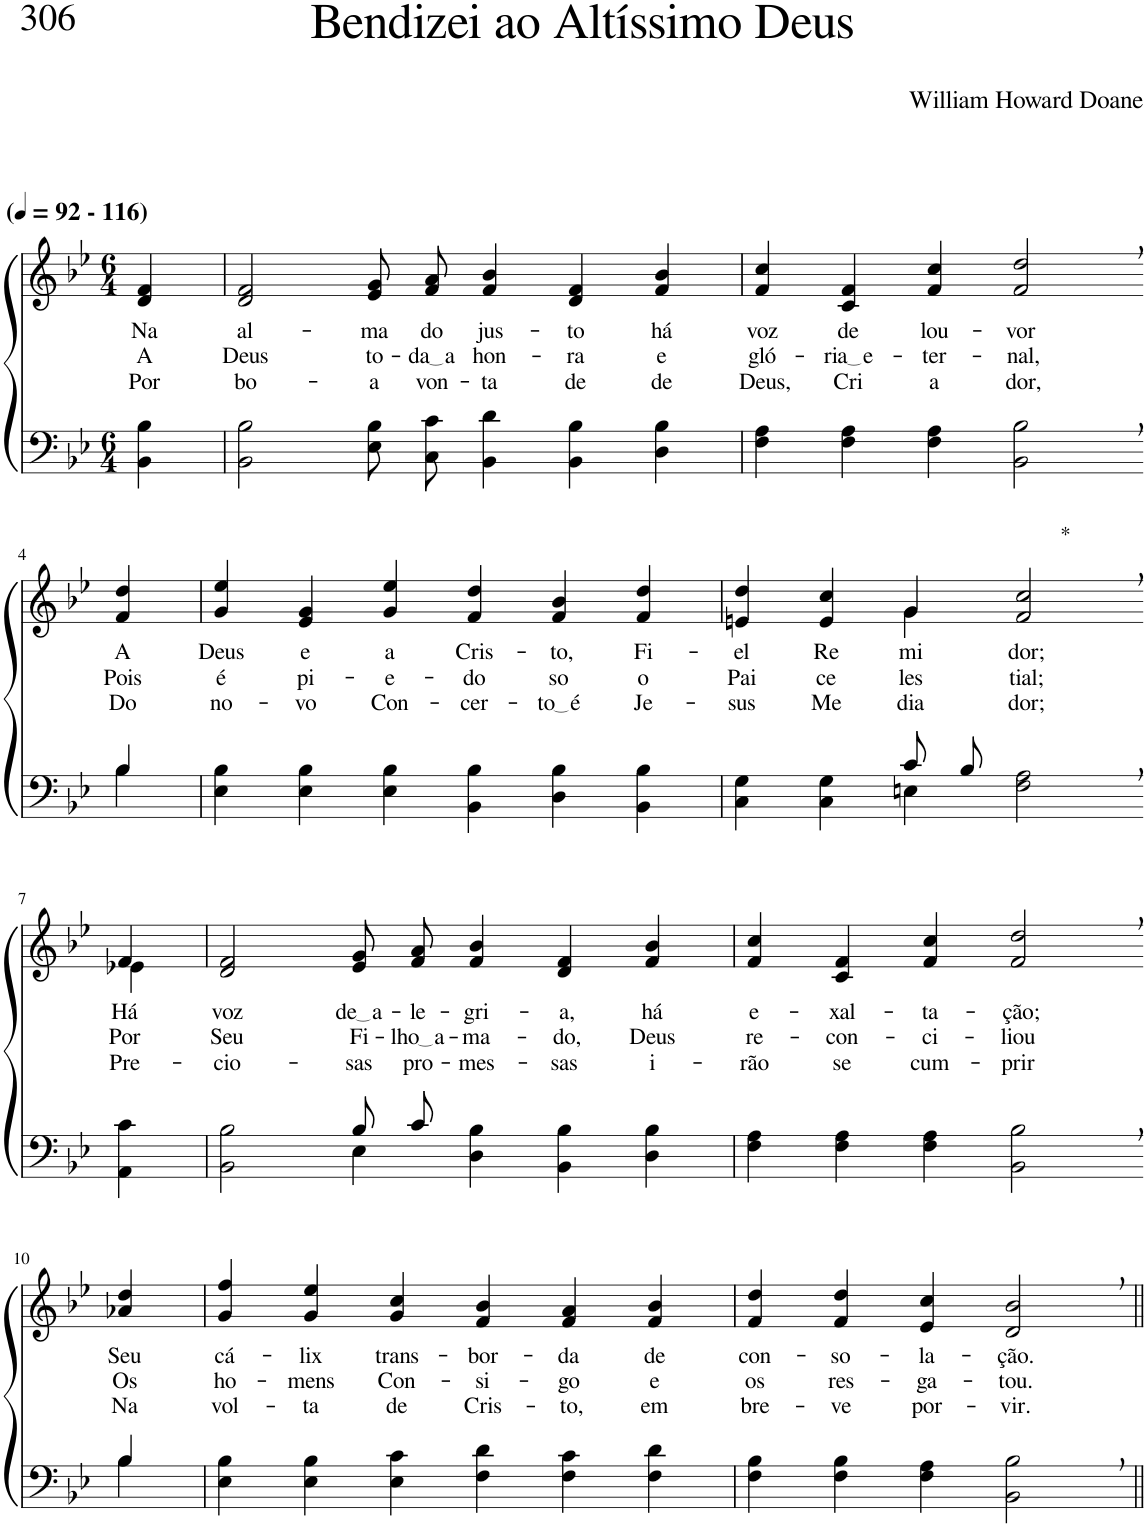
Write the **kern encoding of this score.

**kern	**kern	**text	**text	**text
*part2	*part1	*part1	*part1	*part1
*staff2	*staff1	*staff1	*staff1	*staff1
*I"Parte III e IV	*I"Parte I e II	*	*	*
*clefF4	*clefG2	*	*	*
*Trd2c3	*Trd2c3	*	*	*
*k[b-e-]	*k[b-e-]	*	*	*
*M6/4	*M6/4	*	*	*
*MM92	*MM92	*	*	*
=1	=1	=1	=1	=1
!	!LO:TX:a:B:t=(	!	!	!
!	!LO:TX:a:B:t=- 116)	!	!	!
!	!	!LO:LY:b	!LO:LY:b	!LO:LY:b
4BB-\ 4B-\	4d/ 4f/	Na	A	Por
=2	=2	=2	=2	=2
!	!	!LO:LY:b	!LO:LY:b	!LO:LY:b
2BB-\ 2B-\	2d/ 2f/	al-	Deus	bo-
!	!	!LO:LY:b	!LO:LY:b	!LO:LY:b
8E-\ 8B-\L	8e-/ 8g/L	-ma	to-	-a
!	!	!LO:LY:b	!LO:LY:b	!LO:LY:b
8C\ 8c\J	8f/ 8a/J	do	da a	von-
!	!	!LO:LY:b	!LO:LY:b	!LO:LY:b
4BB-\ 4d\	4f/ 4b-/	jus-	hon-	-ta
!	!	!LO:LY:b	!LO:LY:b	!LO:LY:b
4BB-\ 4B-\	4d/ 4f/	-to	-ra	de
!	!	!LO:LY:b	!LO:LY:b	!LO:LY:b
4D\ 4B-\	4f/ 4b-/	há	e	de
=3	=3	=3	=3	=3
!	!	!LO:LY:b	!LO:LY:b	!LO:LY:b
4F\ 4A\	4f/ 4cc/	voz	gló-	Deus,
!	!	!LO:LY:b	!LO:LY:b	!LO:LY:b
4F\ 4A\	4c/ 4f/	de	ria e	Cri
!	!	!LO:LY:b	!LO:LY:b	!LO:LY:b
4F\ 4A\	4f/ 4cc/	lou-	-ter-	a
!	!	!LO:LY:b	!LO:LY:b	!LO:LY:b
2BB-\, 2B-\,	2f/, 2dd/,	-vor	-nal,	dor,
!!LO:LB:g=z
=4-	=4-	=4-	=4-	=4-
*^	*	*	*	*
!	!	!	!LO:LY:b	!LO:LY:b	!LO:LY:b
4B-/	4B-\	4f/ 4dd/	A	Pois	Do
=5	=5	=5	=5	=5	=5
!	!	!	!LO:LY:b	!LO:LY:b	!LO:LY:b
*v	*v	*	*	*	*
4E-\ 4B-\	4g/ 4ee-/	Deus	é	no-
!	!	!LO:LY:b	!LO:LY:b	!LO:LY:b
4E-\ 4B-\	4e-/ 4g/	e	pi-	-vo
!	!	!LO:LY:b	!LO:LY:b	!LO:LY:b
4E-\ 4B-\	4g/ 4ee-/	a	-e-	Con-
!	!	!LO:LY:b	!LO:LY:b	!LO:LY:b
4BB-\ 4B-\	4f/ 4dd/	Cris-	-do	-cer-
!	!	!LO:LY:b	!LO:LY:b	!LO:LY:b
4D\ 4B-\	4f/ 4b-/	-to,	so	to é
!	!	!LO:LY:b	!LO:LY:b	!LO:LY:b
4BB-\ 4B-\	4f/ 4dd/	Fi-	o	Je-
=6	=6	=6	=6	=6
*^	*	*	*	*
!	!	!	!LO:LY:b	!LO:LY:b	!LO:LY:b
*	*	*^	*	*	*
2ryy	4C\ 4G\	4en/ 4dd/	2ryy	-el	Pai	-sus
!	!	!	!	!LO:LY:b	!LO:LY:b	!LO:LY:b
.	4C\ 4G\	4e/ 4cc/	.	Re-	ce-	Me-
!	!	!	!	!LO:LY:b	!LO:LY:b	!LO:LY:b
8c/L	4En\	4g/	4g\	-mi-	-les-	dia-
8B-/J	.	.	.	.	.	.
!	!	!LO:TX:a:t=*	!	!	!	!
!	!	!	!	!LO:LY:b	!LO:LY:b	!LO:LY:b
2ryy	2F\ 2A\	2f/, 2cc/,	2ryy	-dor;	-tial;	-dor;
!!LO:LB:g=z	!!
=7-	=7-	=7-	=7-	=7-	=7-	=7-
!	!	!	!	!LO:LY:b	!LO:LY:b	!LO:LY:b
*v	*v	*	*	*	*	*
4AA\ 4c\	4f/	4e-X\	Há	Por	Pre-
=8	=8	=8	=8	=8	=8
*^	*	*	*	*	*
!	!	!	!	!LO:LY:b	!LO:LY:b	!LO:LY:b
*	*	*v	*v	*	*	*
2ryy	2BB-\ 2B-\	2d/ 2f/	voz	Seu	-cio-
!	!	!	!LO:LY:b	!LO:LY:b	!LO:LY:b
8B-/L	4E-\	8e-/ 8g/L	de a	Fi-	-sas
!	!	!	!LO:LY:b	!LO:LY:b	!LO:LY:b
8c/J	.	8f/ 8a/J	-le-	lho a	pro-
!	!	!	!LO:LY:b	!LO:LY:b	!LO:LY:b
2.ryy	4D\ 4B-\	4f/ 4b-/	-gri-	-ma-	-mes-
!	!	!	!LO:LY:b	!LO:LY:b	!LO:LY:b
.	4BB-\ 4B-\	4d/ 4f/	-a,	-do,	-sas
!	!	!	!LO:LY:b	!LO:LY:b	!LO:LY:b
.	4D\ 4B-\	4f/ 4b-/	há	Deus	i-
=9	=9	=9	=9	=9	=9
!	!	!	!LO:LY:b	!LO:LY:b	!LO:LY:b
*v	*v	*	*	*	*
4F\ 4A\	4f/ 4cc/	e-	re-	-rão
!	!	!LO:LY:b	!LO:LY:b	!LO:LY:b
4F\ 4A\	4c/ 4f/	-xal-	-con-	se
!	!	!LO:LY:b	!LO:LY:b	!LO:LY:b
4F\ 4A\	4f/ 4cc/	-ta-	-ci-	cum-
!	!	!LO:LY:b	!LO:LY:b	!LO:LY:b
2BB-\, 2B-\,	2f/, 2dd/,	-ção;	-liou	-prir
!!LO:LB:g=z
=10-	=10-	=10-	=10-	=10-
*^	*	*	*	*
!	!	!	!LO:LY:b	!LO:LY:b	!LO:LY:b
4B-/	4B-\	4a-X/ 4dd/	Seu	Os	Na
=11	=11	=11	=11	=11	=11
!	!	!	!LO:LY:b	!LO:LY:b	!LO:LY:b
*v	*v	*	*	*	*
4E-\ 4B-\	4g/ 4ff/	cá-	ho-	vol-
!	!	!LO:LY:b	!LO:LY:b	!LO:LY:b
4E-\ 4B-\	4g/ 4ee-/	-lix	-mens	-ta
!	!	!LO:LY:b	!LO:LY:b	!LO:LY:b
4E-\ 4c\	4g/ 4cc/	trans-	Con-	de
!	!	!LO:LY:b	!LO:LY:b	!LO:LY:b
4F\ 4d\	4f/ 4b-/	-bor-	-si-	Cris-
!	!	!LO:LY:b	!LO:LY:b	!LO:LY:b
4F\ 4c\	4f/ 4a/	-da	-go	-to,
!	!	!LO:LY:b	!LO:LY:b	!LO:LY:b
4F\ 4d\	4f/ 4b-/	de	e	em
=12	=12	=12	=12	=12
!	!	!LO:LY:b	!LO:LY:b	!LO:LY:b
4F\ 4B-\	4f/ 4dd/	con-	os	bre-
!	!	!LO:LY:b	!LO:LY:b	!LO:LY:b
4F\ 4B-\	4f/ 4dd/	-so-	res-	-ve
!	!	!LO:LY:b	!LO:LY:b	!LO:LY:b
4F\ 4A\	4e-/ 4cc/	-la-	-ga-	por-
!	!	!LO:LY:b	!LO:LY:b	!LO:LY:b
2BB-\, 2B-\,	2d/, 2b-/,	-ção.	-tou.	-vir.
=||	=||	=||	=||	=||
*-	*-	*-	*-	*-
